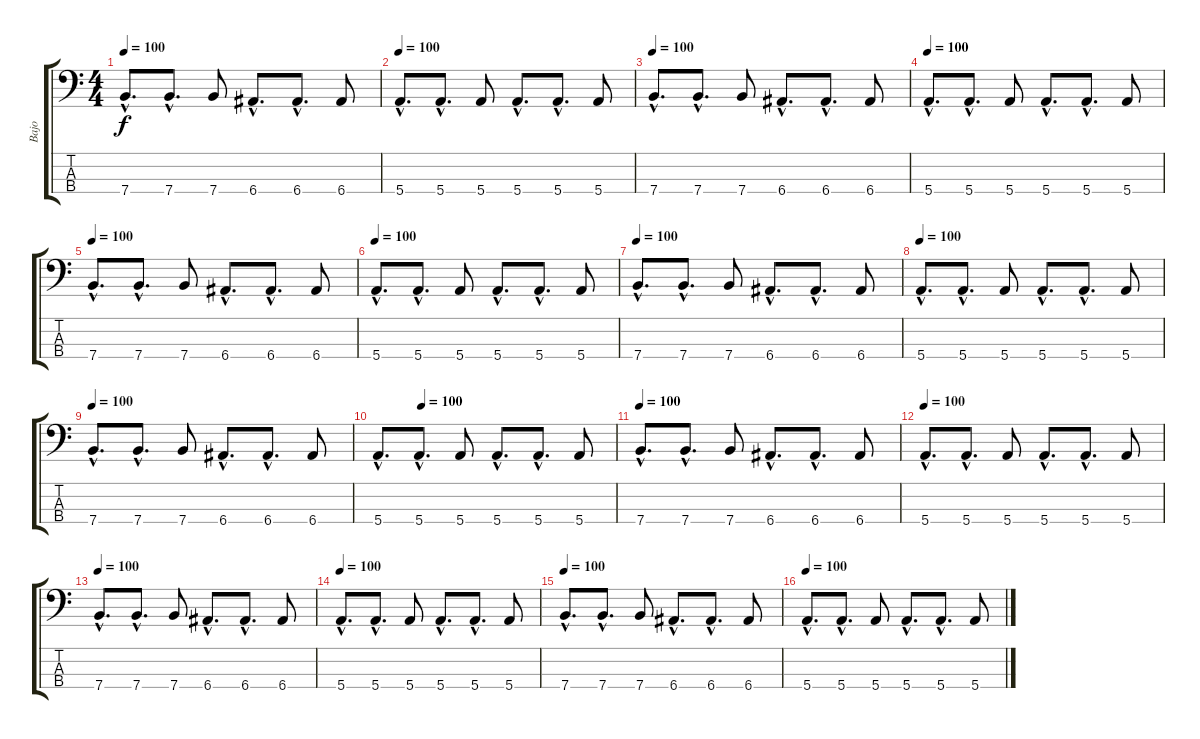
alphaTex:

\track ("Bajo" "Bajo") {instrument electricbasspick}
\staff {score tabs}
\tuning (G2 D2 A1 E1) {hide}
\ts (4 4)
\tempo 100
\clef f4
\ks c
7.4{hac}.8{d dy f} 7.4{hac}.8{d} 7.4.8 6.4{hac}.8{d} 6.4{hac}.8{d} 6.4.8 |
\tempo 100
5.4{hac}.8{d} 5.4{hac}.8{d} 5.4.8 5.4{hac}.8{d} 5.4{hac}.8{d} 5.4.8 |
\tempo 100
7.4{hac}.8{d} 7.4{hac}.8{d} 7.4.8 6.4{hac}.8{d} 6.4{hac}.8{d} 6.4.8 |
\tempo 100
5.4{hac}.8{d} 5.4{hac}.8{d} 5.4.8 5.4{hac}.8{d} 5.4{hac}.8{d} 5.4.8 |
\tempo 100
7.4{hac}.8{d} 7.4{hac}.8{d} 7.4.8 6.4{hac}.8{d} 6.4{hac}.8{d} 6.4.8 |
\tempo 100
5.4{hac}.8{d} 5.4{hac}.8{d} 5.4.8 5.4{hac}.8{d} 5.4{hac}.8{d} 5.4.8 |
\tempo 100
7.4{hac}.8{d} 7.4{hac}.8{d} 7.4.8 6.4{hac}.8{d} 6.4{hac}.8{d} 6.4.8 |
\tempo 100
5.4{hac}.8{d} 5.4{hac}.8{d} 5.4.8 5.4{hac}.8{d} 5.4{hac}.8{d} 5.4.8 |
\tempo 100
7.4{hac}.8{d} 7.4{hac}.8{d} 7.4.8 6.4{hac}.8{d} 6.4{hac}.8{d} 6.4.8 |
\tempo (100 0.1875)
5.4{hac}.8{d} 5.4{hac}.8{d} 5.4.8 5.4{hac}.8{d} 5.4{hac}.8{d} 5.4.8 |
\tempo 100
7.4{hac}.8{d} 7.4{hac}.8{d} 7.4.8 6.4{hac}.8{d} 6.4{hac}.8{d} 6.4.8 |
\tempo 100
5.4{hac}.8{d} 5.4{hac}.8{d} 5.4.8 5.4{hac}.8{d} 5.4{hac}.8{d} 5.4.8 |
\tempo 100
7.4{hac}.8{d} 7.4{hac}.8{d} 7.4.8 6.4{hac}.8{d} 6.4{hac}.8{d} 6.4.8 |
\tempo 100
5.4{hac}.8{d} 5.4{hac}.8{d} 5.4.8 5.4{hac}.8{d} 5.4{hac}.8{d} 5.4.8 |
\tempo 100
7.4{hac}.8{d} 7.4{hac}.8{d} 7.4.8 6.4{hac}.8{d} 6.4{hac}.8{d} 6.4.8 |
\tempo 100
5.4{hac}.8{d} 5.4{hac}.8{d} 5.4.8 5.4{hac}.8{d} 5.4{hac}.8{d} 5.4.8
